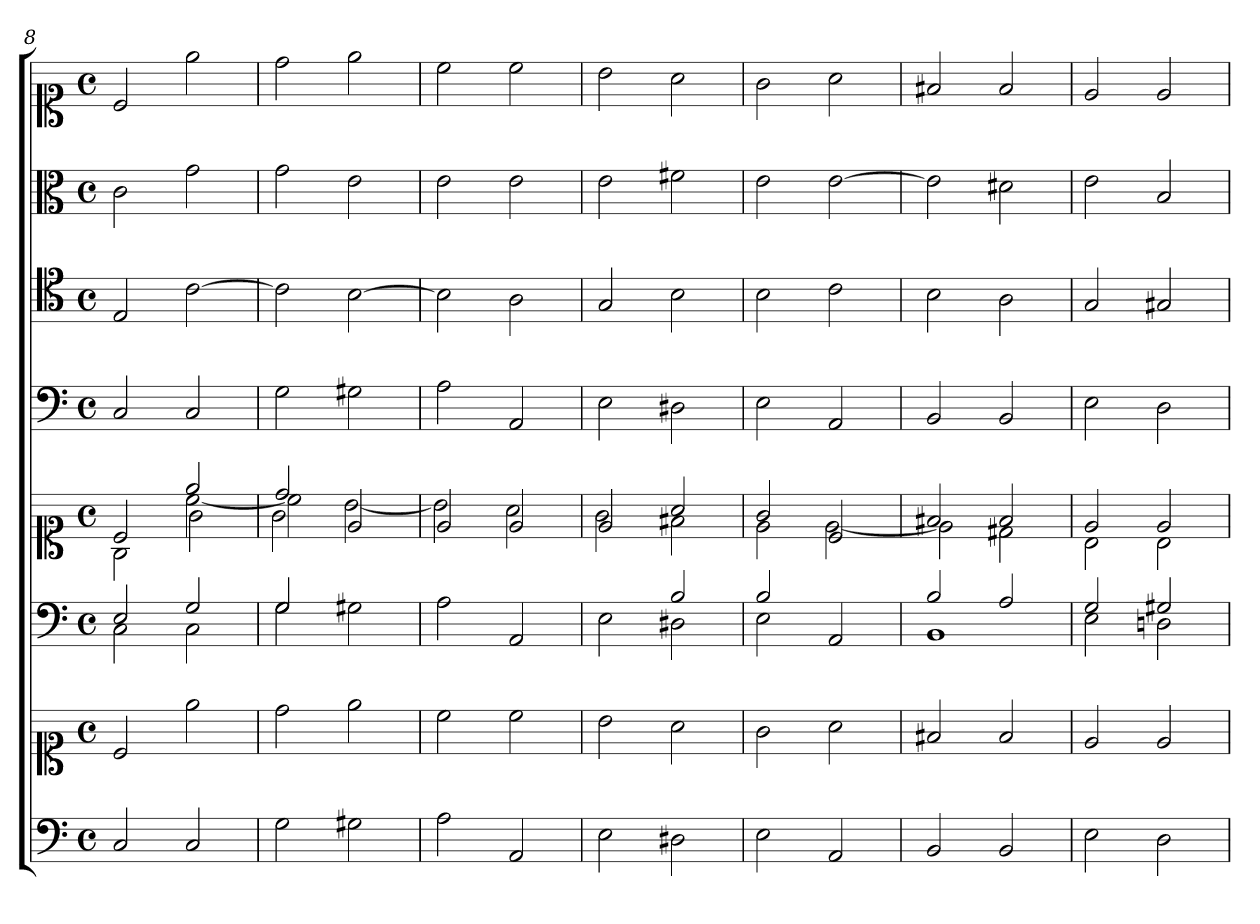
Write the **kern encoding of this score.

**kern	**kern	**kern	**kern	**kern	**kern	**kern	**kern
*part6	*part6	*part5	*part5	*part4	*part3	*part2	*part1
*staff8	*staff7	*staff6	*staff5	*staff4	*staff3	*staff2	*staff1
*clefF4	*clefC1	*clefF4	*clefC1	*clefF4	*clefC4	*clefC3	*clefC1
*k[]	*k[]	*k[]	*k[]	*k[]	*k[]	*k[]	*k[]
*M4/4	*M4/4	*M4/4	*M4/4	*M4/4	*M4/4	*M4/4	*M4/4
*met(c)	*met(c)	*met(c)	*met(c)	*met(c)	*met(c)	*met(c)	*met(c)
=8	=8	=8	=8	=8	=8	=8	=8
*	*	*^	*^	*	*	*	*
*	*	*	*	*	*^	*	*	*	*
2C	2c	2E	2C	2c	2G	2ryy	2C	2E	2c	2c
2C	2ee	2G	2C	2ee	[2cc	2g\	2C	[2c	2g	2ee
=9	=9	=9	=9	=9	=9	=9	=9	=9	=9	=9
2G	2dd	2G	2G	2dd	2cc]	2g\	2G	2c]	2g	2dd
2G#X	2ee	2ryy	2G#X	2e	[2b	2ryy	2G#X	[2B	2e	2ee
*	*	*v	*v	*	*	*	*	*	*	*
*	*	*	*	*v	*v	*	*	*	*
=10	=10	=10	=10	=10	=10	=10	=10	=10
2A	2cc	2A	2e	2b]	2A	2B]	2e	2cc
2AA	2cc	2AA	2e	2a	2AA	2A	2e	2cc
=11	=11	=11	=11	=11	=11	=11	=11	=11
*	*	*^	*	*	*	*	*	*
2E	2b	2ryy	2E	2e	2g	2E	2G	2e	2b
2D#X	2a	2B	2D#X	2a	2f#X	2D#X	2B	2f#X	2a
=12	=12	=12	=12	=12	=12	=12	=12	=12	=12
2E	2g	2B	2E	2g	2e	2E	2B	2e	2g
2AA	2a	2ryy	2AA	2c	[2e	2AA	2c	[2e	2a
=13	=13	=13	=13	=13	=13	=13	=13	=13	=13
2BB	2f#X	2B	1BB	2f#X	2e]	2BB	2B	2e]	2f#X
2BB	2f#	2A	.	2f#	2d#X	2BB	2A	2d#X	2f#
=14	=14	=14	=14	=14	=14	=14	=14	=14	=14
2E	2e	2G	2E	2e	2B	2E	2G	2e	2e
2D	2e	2G#X	2Dn	2e	2B	2D	2G#X	2B	2e
*	*	*v	*v	*	*	*	*	*	*
*	*	*	*v	*v	*	*	*	*
=	=	=	=	=	=	=	=
*-	*-	*-	*-	*-	*-	*-	*-
